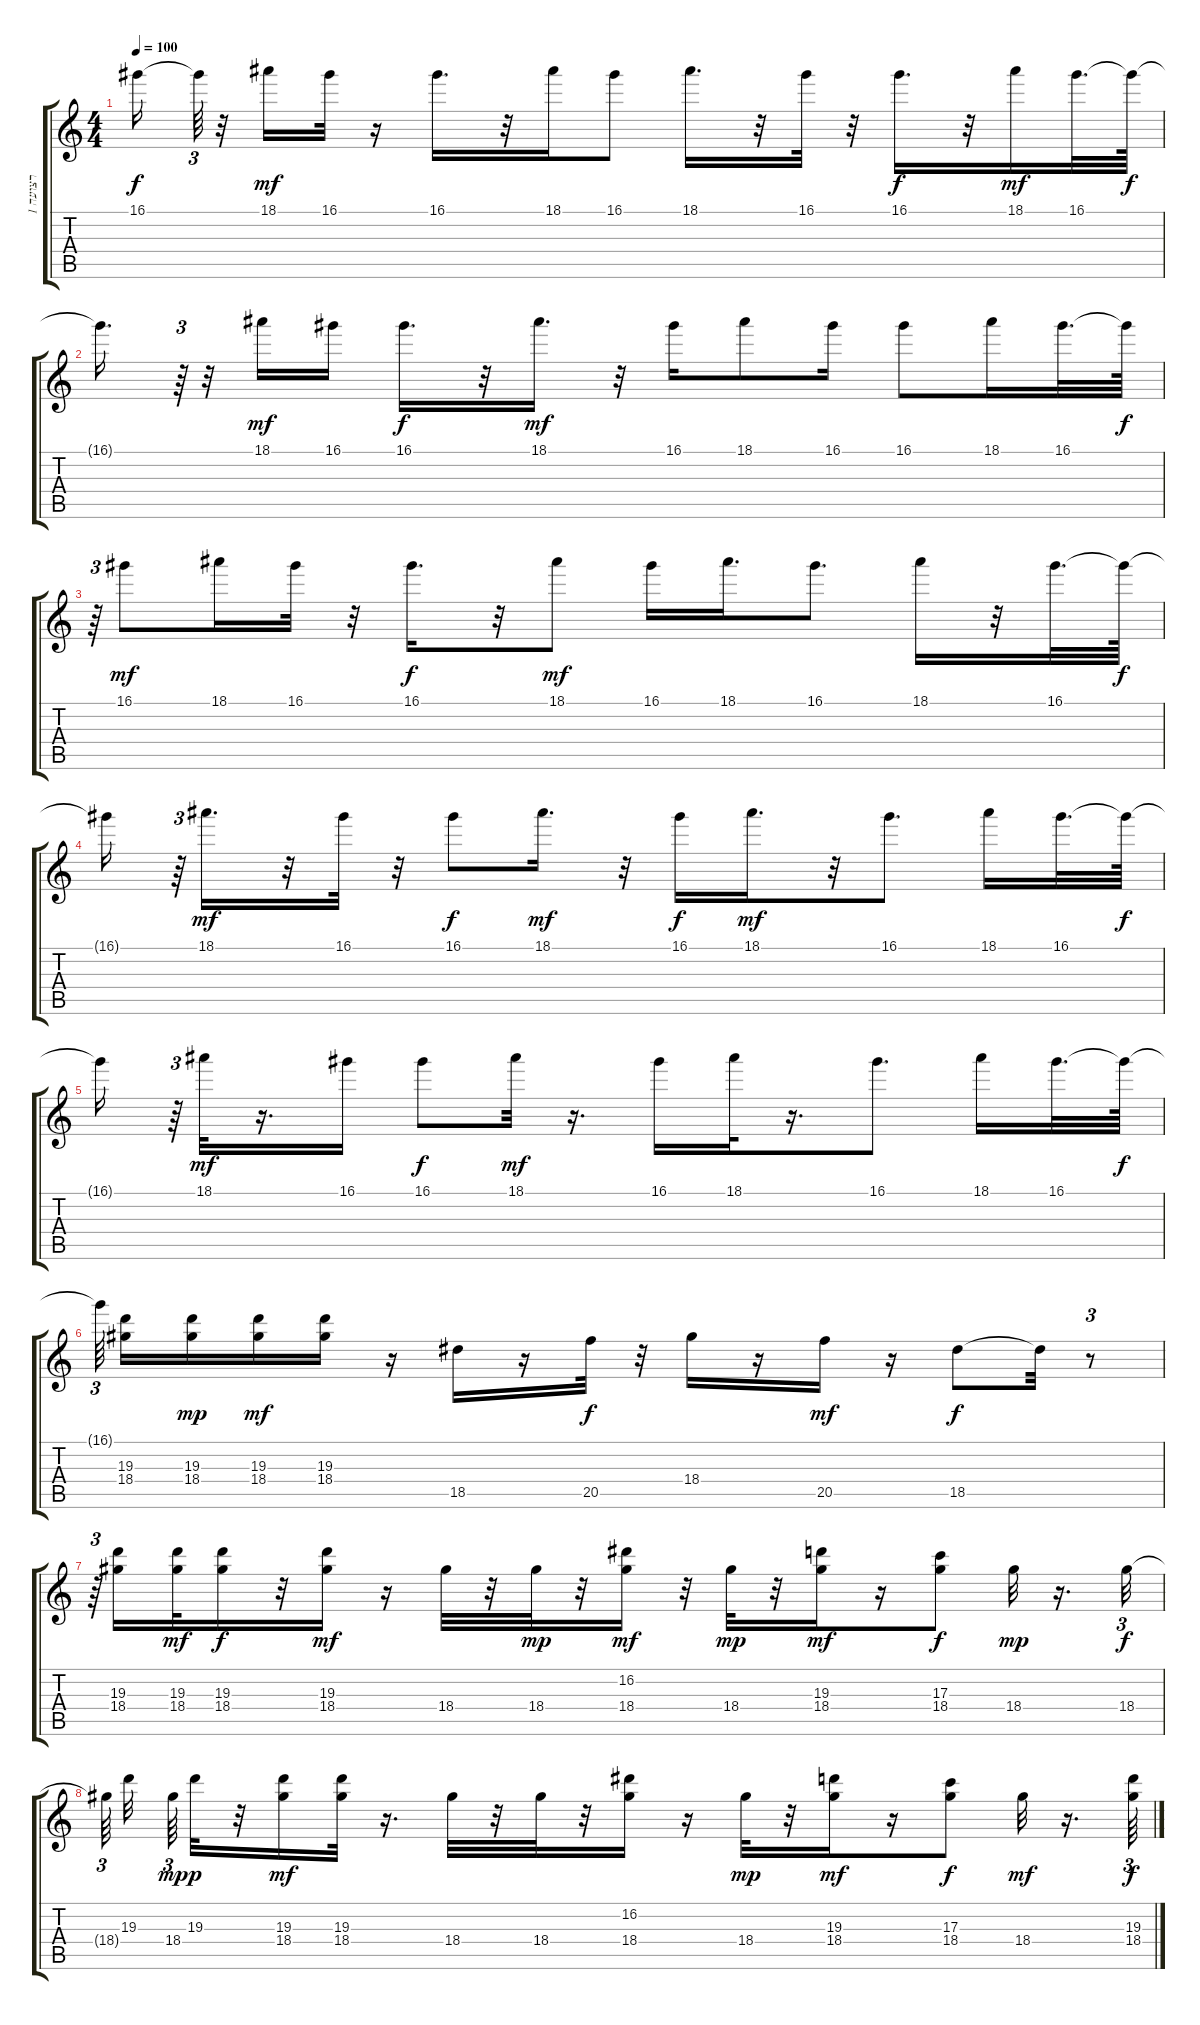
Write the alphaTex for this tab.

\track ("רצועה 1" "רצועה 1") {instrument overdrivenguitar}
\staff {score tabs}
\tuning (E4 B3 G3 D3 A2 E2) {hide}
\ts (4 4)
\tempo 100
\clef g2
\ks c
16.1{t}.16{dy f} 16.1{t}.64{tu (3 2)} r.32 18.1.16{dy mf} 16.1.32 r.16 16.1.16{d} r.32 18.1.16 16.1.8 18.1.16{d} r.32 16.1.32 r.32 16.1.16{d dy f} r.32 18.1.16{dy mf} 16.1.32{d} 16.1{t}.64{dy f} |
16.1{t}.16{d} r.64{tu (3 2)} r.32 18.1.16{dy mf} 16.1.16 16.1.16{d dy f} r.32 18.1.16{d dy mf} r.32 16.1.16 18.1.8 16.1.16 16.1.8 18.1.16 16.1.32{d} 16.1{t}.64{dy f} |
r.64{tu (3 2)} 16.1.8{dy mf} 18.1.16 16.1.32 r.32 16.1.16{d dy f} r.32 18.1.8{dy mf} 16.1.16 18.1.16{d} 16.1.8{d} 18.1.16 r.32 16.1.32{d} 16.1{t}.64{dy f} |
16.1{t}.16 r.64{tu (3 2)} 18.1.16{d dy mf} r.32 16.1.32 r.32 16.1.8{dy f} 18.1.16{d dy mf} r.32 16.1.16{dy f} 18.1.16{d dy mf} r.32 16.1.8{d} 18.1.16 16.1.32{d} 16.1{t}.64{dy f} |
16.1{t}.16 r.64{tu (3 2)} 18.1.32{dy mf} r.16{d} 16.1.16 16.1.8{dy f} 18.1.32{dy mf} r.16{d} 16.1.16 18.1.32 r.16{d} 16.1.8{d} 18.1.16 16.1.32{d} 16.1{t}.64{dy f} |
16.1{t}.64{tu (3 2) beam splitsecondary} (19.3 18.4).16 (19.3 18.4).16{dy mp} (19.3 18.4).16{dy mf} (19.3 18.4).16 r.16 18.5.16 r.16 20.5.32{dy f} r.32 18.4.16 r.16 20.5.16{dy mf} r.16 18.5.8{dy f} 18.5{t}.32 r.8{tu (3 2)} |
r.64{tu (3 2)} (19.3 18.4).16 (19.3 18.4).32{dy mf} (19.3 18.4).16{dy f} r.32 (19.3 18.4).16{dy mf} r.16 18.4.32 r.32 18.4.32{dy mp} r.32 (16.2 18.4).16{dy mf} r.32 18.4.32{dy mp} r.32 (19.3 18.4).16{dy mf} r.16 (17.3 18.4).8{dy f} 18.4.32{dy mp} r.16{d} 18.4.32{tu (3 2) dy f} |
18.4{t}.64{tu (3 2) beam splitsecondary} 19.3.32{beam splitsecondary} 18.4.64{tu (3 2) dy mp} 19.3.32{dy p} r.32 (19.3 18.4).16{dy mf} (19.3 18.4).32 r.16{d} 18.4.32 r.32 18.4.32 r.32 (16.2 18.4).16 r.16 18.4.32{dy mp} r.32 (19.3 18.4).16{dy mf} r.16 (17.3 18.4).8{dy f} 18.4.32{dy mf} r.16{d} (19.3 18.4).64{tu (3 2) dy f}
